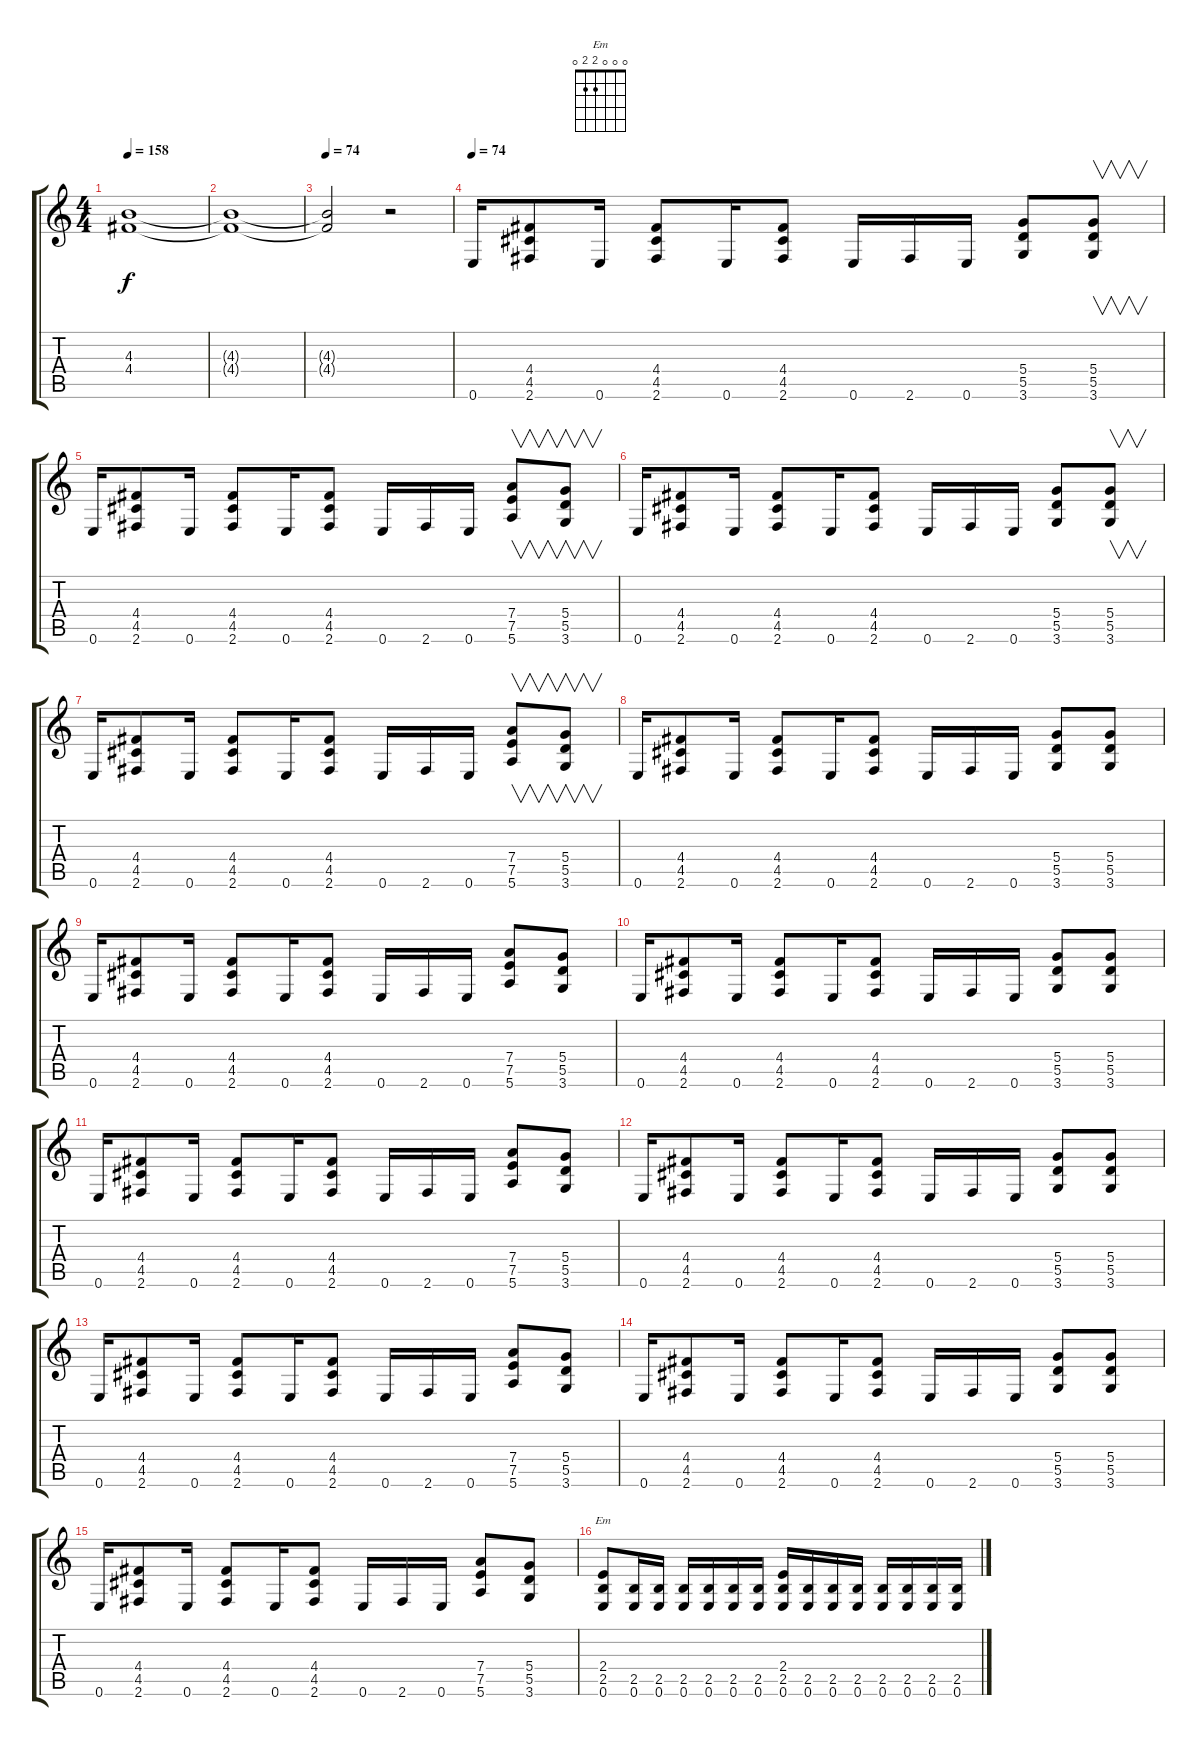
\track "" {instrument overdrivenguitar}
\staff {score tabs}
\tuning (E4 B3 G3 D3 A2 E2) {hide}
\chord ("Em" 0 0 0 2 2 0)
\ts (4 4)
\tempo 158
\clef g2
\ks c
(4.3{t} 4.4{t}).1{dy f} |
(4.3{t} 4.4{t}).1 |
\tempo 74
(4.3{t} 4.4{t}).2 r.2 |
\section ("" "")
\tempo 74
0.6.16{txt "" balance 10 instrument overdrivenguitar} (4.4 4.5 2.6).8 0.6.16 (4.4 4.5 2.6).8 0.6.16 (4.4 4.5 2.6).8 0.6.16 2.6.16 0.6.16 (5.4 5.5 3.6).8 (5.4 5.5 3.6).8{v} |
0.6.16 (4.4 4.5 2.6).8 0.6.16 (4.4 4.5 2.6).8 0.6.16 (4.4 4.5 2.6).8 0.6.16 2.6.16 0.6.16 (7.4 7.5 5.6).8{v} (5.4 5.5 3.6).8{v} |
0.6.16 (4.4 4.5 2.6).8 0.6.16 (4.4 4.5 2.6).8 0.6.16 (4.4 4.5 2.6).8 0.6.16 2.6.16 0.6.16 (5.4 5.5 3.6).8 (5.4 5.5 3.6).8{v} |
0.6.16 (4.4 4.5 2.6).8 0.6.16 (4.4 4.5 2.6).8 0.6.16 (4.4 4.5 2.6).8 0.6.16 2.6.16 0.6.16 (7.4 7.5 5.6).8{v} (5.4 5.5 3.6).8{v} |
0.6.16 (4.4 4.5 2.6).8 0.6.16 (4.4 4.5 2.6).8 0.6.16 (4.4 4.5 2.6).8 0.6.16 2.6.16 0.6.16 (5.4 5.5 3.6).8 (5.4 5.5 3.6).8 |
0.6.16 (4.4 4.5 2.6).8 0.6.16 (4.4 4.5 2.6).8 0.6.16 (4.4 4.5 2.6).8 0.6.16 2.6.16 0.6.16 (7.4 7.5 5.6).8 (5.4 5.5 3.6).8 |
0.6.16 (4.4 4.5 2.6).8 0.6.16 (4.4 4.5 2.6).8 0.6.16 (4.4 4.5 2.6).8 0.6.16 2.6.16 0.6.16 (5.4 5.5 3.6).8 (5.4 5.5 3.6).8 |
0.6.16 (4.4 4.5 2.6).8 0.6.16 (4.4 4.5 2.6).8 0.6.16 (4.4 4.5 2.6).8 0.6.16 2.6.16 0.6.16 (7.4 7.5 5.6).8 (5.4 5.5 3.6).8 |
0.6.16 (4.4 4.5 2.6).8 0.6.16 (4.4 4.5 2.6).8 0.6.16 (4.4 4.5 2.6).8 0.6.16 2.6.16 0.6.16 (5.4 5.5 3.6).8 (5.4 5.5 3.6).8 |
0.6.16 (4.4 4.5 2.6).8 0.6.16 (4.4 4.5 2.6).8 0.6.16 (4.4 4.5 2.6).8 0.6.16 2.6.16 0.6.16 (7.4 7.5 5.6).8 (5.4 5.5 3.6).8 |
0.6.16 (4.4 4.5 2.6).8 0.6.16 (4.4 4.5 2.6).8 0.6.16 (4.4 4.5 2.6).8 0.6.16 2.6.16 0.6.16 (5.4 5.5 3.6).8 (5.4 5.5 3.6).8 |
0.6.16 (4.4 4.5 2.6).8 0.6.16 (4.4 4.5 2.6).8 0.6.16 (4.4 4.5 2.6).8 0.6.16 2.6.16 0.6.16 (7.4 7.5 5.6).8 (5.4 5.5 3.6).8 |
(2.4 2.5 0.6).8{ch "Em"} (2.5 0.6).16 (2.5 0.6).16 (2.5 0.6).16 (2.5 0.6).16 (2.5 0.6).16 (2.5 0.6).16 (2.4 2.5 0.6).16 (2.5 0.6).16 (2.5 0.6).16 (2.5 0.6).16 (2.5 0.6).16 (2.5 0.6).16 (2.5 0.6).16 (2.5 0.6).16
